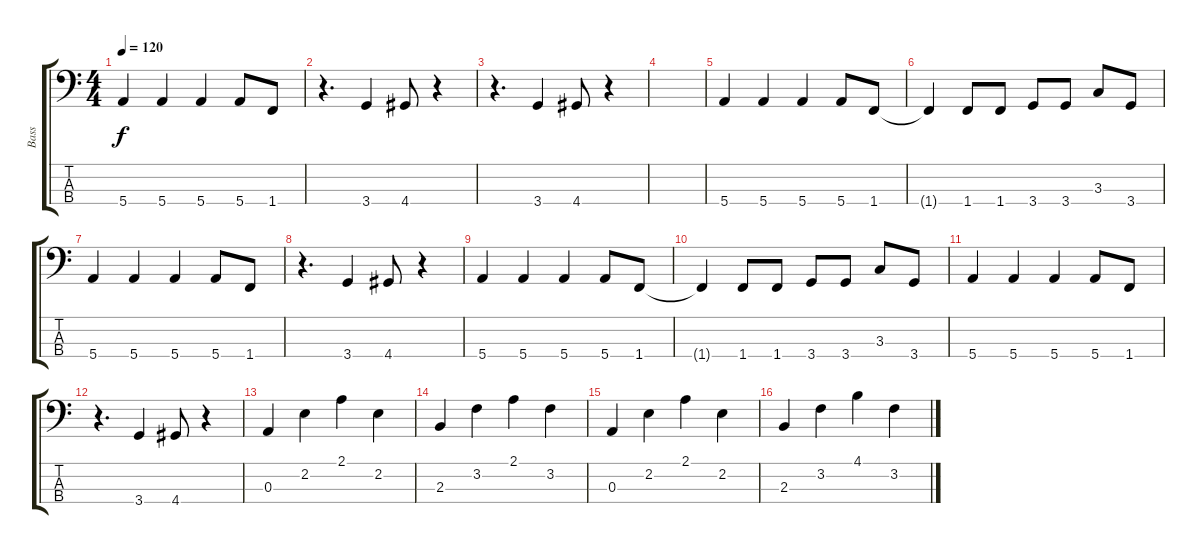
\track ("Bass" "Bass") {instrument electricbasspick}
\staff {score tabs}
\tuning (G2 D2 A1 E1) {hide}
\ts (4 4)
\tempo 120
\clef f4
\ks c
5.4.4{dy f} 5.4.4 5.4.4 5.4.8 1.4.8 |
r.4{d} 3.4.4 4.4.8 r.4 |
r.4{d} 3.4.4 4.4.8 r.4 |
|
5.4.4 5.4.4 5.4.4 5.4.8 1.4.8 |
1.4{t}.4 1.4.8 1.4.8 3.4.8 3.4.8 3.3.8 3.4.8 |
5.4.4 5.4.4 5.4.4 5.4.8 1.4.8 |
r.4{d} 3.4.4 4.4.8 r.4 |
5.4.4 5.4.4 5.4.4 5.4.8 1.4.8 |
1.4{t}.4 1.4.8 1.4.8 3.4.8 3.4.8 3.3.8 3.4.8 |
5.4.4 5.4.4 5.4.4 5.4.8 1.4.8 |
r.4{d} 3.4.4 4.4.8 r.4 |
0.3.4{instrument fretlessbass} 2.2.4 2.1.4 2.2.4 |
2.3.4 3.2.4 2.1.4 3.2.4 |
0.3.4 2.2.4 2.1.4 2.2.4 |
2.3.4 3.2.4 4.1.4 3.2.4
